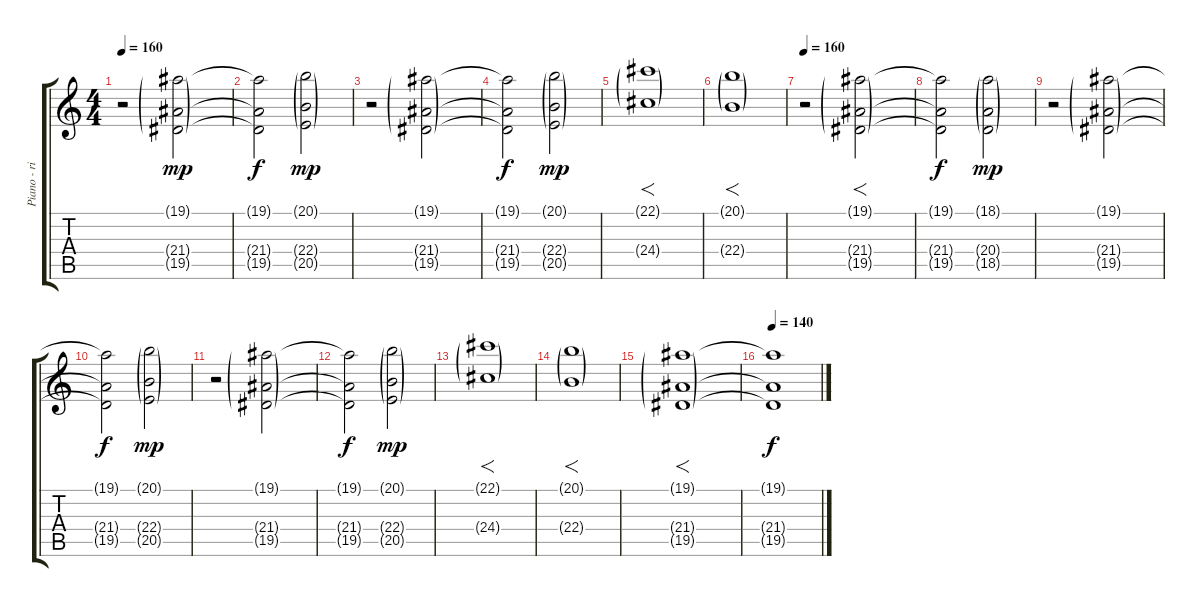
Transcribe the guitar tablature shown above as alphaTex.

\track ("Piano - right/choir" "Piano - ri") {instrument electricgrandpiano}
\staff {score tabs}
\tuning (Eb4 Bb3 Gb3 Db3 Ab2 Eb2) {hide}
\ts (4 4)
\tempo 160
\clef g2
\ks c
r.2{dy mp} (19.1{g} 21.4{g} 19.5{g}).2{instrument choiraahs} |
(19.1{t} 21.4{t} 19.5{t}).2{dy f} (20.1{g} 22.4{g} 20.5{g}).2{dy mp instrument choiraahs} |
r.2 (19.1{g} 21.4{g} 19.5{g}).2{instrument choiraahs} |
(19.1{t} 21.4{t} 19.5{t}).2{dy f} (20.1{g} 22.4{g} 20.5{g}).2{dy mp instrument choiraahs} |
(22.1{g} 24.4{g}).1{f instrument choiraahs} |
(20.1{g} 22.4{g}).1{f instrument choiraahs} |
\tempo 160
r.2 (19.1{g} 21.4{g} 19.5{g}).2{f instrument choiraahs} |
(19.1{t} 21.4{t} 19.5{t}).2{dy f} (18.1{g} 20.4{g} 18.5{g}).2{dy mp instrument choiraahs} |
r.2 (19.1{g} 21.4{g} 19.5{g}).2{instrument choiraahs} |
(19.1{t} 21.4{t} 19.5{t}).2{dy f} (20.1{g} 22.4{g} 20.5{g}).2{dy mp instrument choiraahs} |
r.2 (19.1{g} 21.4{g} 19.5{g}).2{instrument choiraahs} |
(19.1{t} 21.4{t} 19.5{t}).2{dy f} (20.1{g} 22.4{g} 20.5{g}).2{dy mp instrument choiraahs} |
(22.1{g} 24.4{g}).1{f instrument choiraahs} |
(20.1{g} 22.4{g}).1{f instrument choiraahs} |
(19.1{g} 21.4{g} 19.5{g}).1{f instrument choiraahs} |
\tempo 140
(19.1{t} 21.4{t} 19.5{t}).1{dy f}
